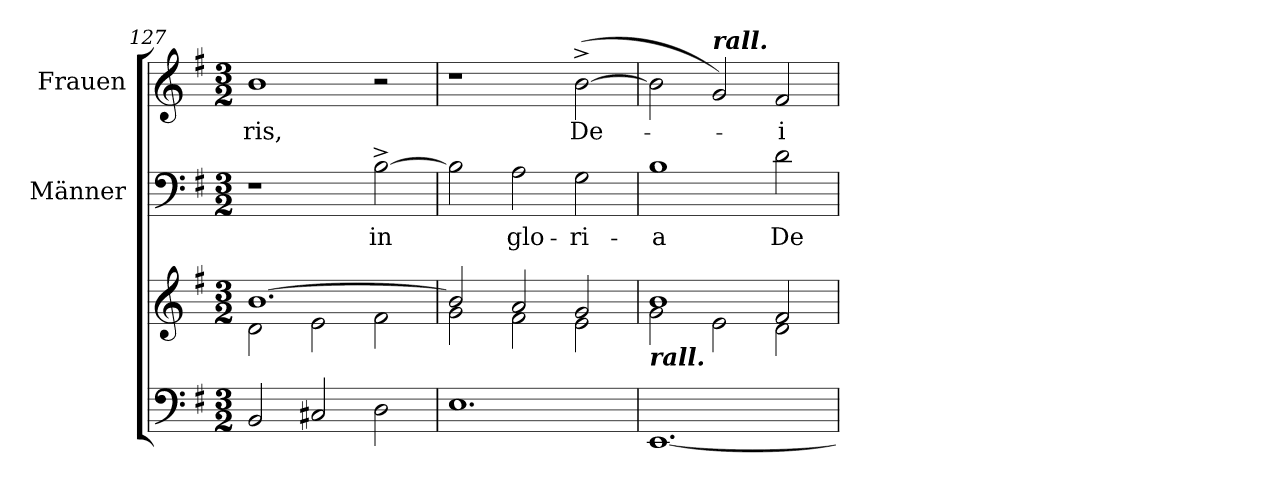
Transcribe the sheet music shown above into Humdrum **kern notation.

**kern	**kern	**kern	**text	**kern	**text
*part3	*part3	*part2	*part2	*part1	*part1
*staff4	*staff3	*staff2	*staff2	*staff1	*staff1
*	*	*I"Männer	*	*I"Frauen	*
*clefF4	*clefG2	*clefF4	*	*clefG2	*
*k[f#]	*k[f#]	*k[f#]	*	*k[f#]	*
*G:	*G:	*G:	*	*G:	*
*M3/2	*M3/2	*M3/2	*	*M3/2	*
=127	=127	=127	=127	=127	=127
*	*^	*	*	*	*
!	!	!	!	!	!	!LO:LY:b
2BB/	[>1.b	2d\	1r	.	1b	-ris,
2C#X/	.	2e\	.	.	.	.
!	!	!	!	!LO:LY:b	!	!
2D\	.	2f#\	[2B^>\	in	2r	.
=128	=128	=128	=128	=128	=128	=128
1.E	2b/]	2g\	2B\]	.	1r	.
!	!	!	!	!LO:LY:b	!	!
.	2a/	2f#\	2A\	glo-	.	.
!	!	!	!	!LO:LY:b	!	!LO:LY:b
.	2g/	2e\	2G\	-ri-	(>[2b^>\	De-
=129	=129	=129	=129	=129	=129	=129
!	!LO:TX:b:Bi:t=rall.	!	!	!	!	!
!	!	!	!	!LO:LY:b	!	!
[1.EE	1b	2g\	1B	-a	2b\]	.
!	!	!	!	!	!LO:TX:a:Bi:t=rall.	!
.	.	2e\	.	.	2g/)	.
!	!	!	!	!LO:LY:b	!	!LO:LY:b
.	2f#/	2d\	2d\	De-	2f#/	-i
*	*v	*v	*	*	*	*
=	=	=	=	=	=
*-	*-	*-	*-	*-	*-
